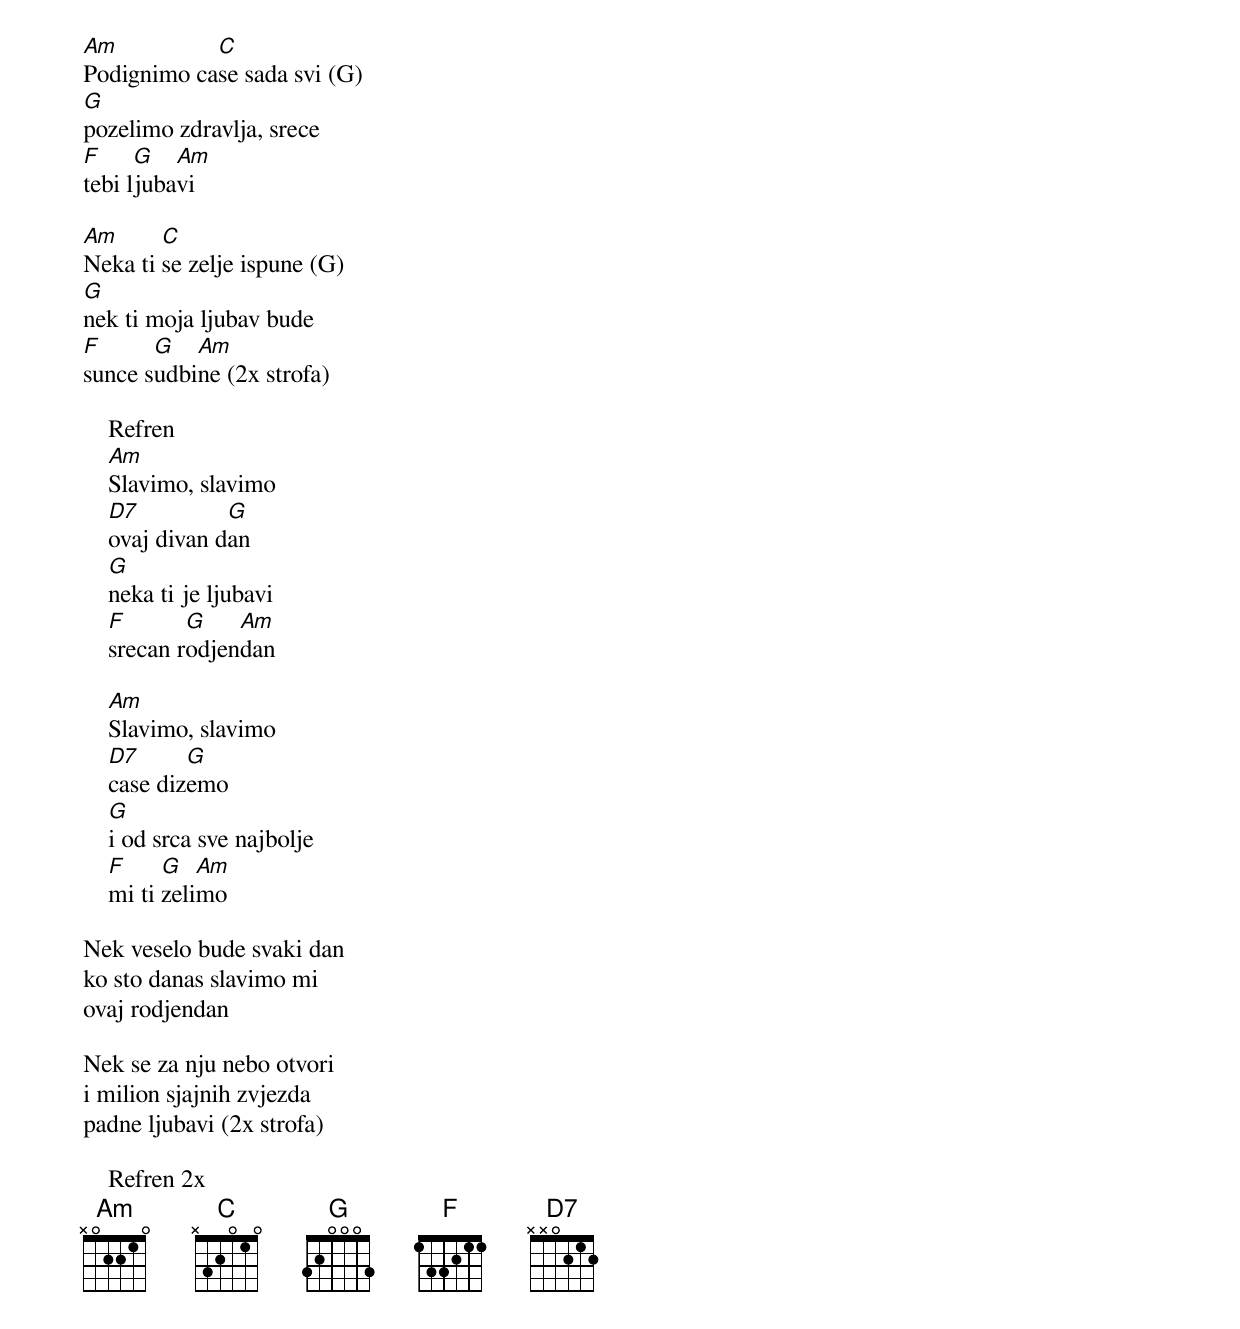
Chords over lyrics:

Am          C
Podignimo case sada svi (G)
G
pozelimo zdravlja, srece
F     G   Am
tebi ljubavi

Am      C
Neka ti se zelje ispune (G)
G
nek ti moja ljubav bude
F      G   Am
sunce sudbine (2x strofa)

    Refren
    Am
    Slavimo, slavimo
    D7          G
    ovaj divan dan
    G
    neka ti je ljubavi
    F       G    Am
    srecan rodjendan

    Am
    Slavimo, slavimo
    D7      G
    case dizemo
    G
    i od srca sve najbolje
    F     G   Am
    mi ti zelimo

Nek veselo bude svaki dan
ko sto danas slavimo mi
ovaj rodjendan

Nek se za nju nebo otvori
i milion sjajnih zvjezda
padne ljubavi (2x strofa)

    Refren 2x
